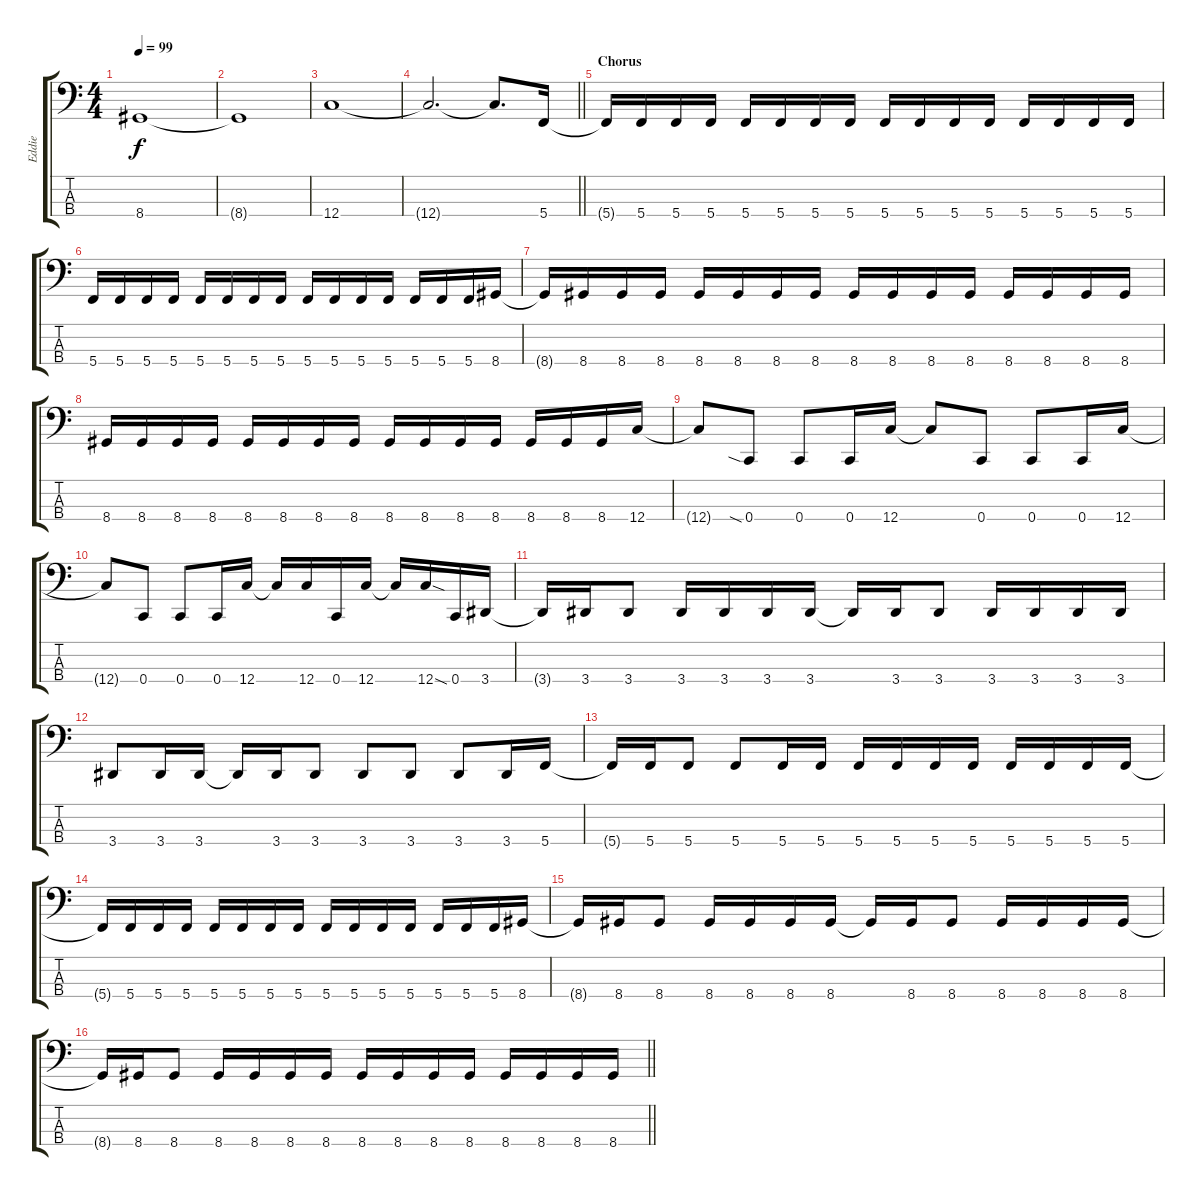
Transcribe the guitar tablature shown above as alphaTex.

\track ("Eddie" "Eddie") {instrument electricbasspick}
\staff {score tabs}
\tuning (F2 C2 G1 C1) {hide}
\ts (4 4)
\tempo 99
\clef f4
\ks c
8.4.1{dy f} |
8.4{t}.1 |
12.4.1 |
\barLineRight lightlight
12.4{t}.2{d} 12.4{t}.8{d} 5.4.16 |
\section ("" "Chorus")
5.4{t}.16 5.4.16 5.4.16 5.4.16 5.4.16 5.4.16 5.4.16 5.4.16 5.4.16 5.4.16 5.4.16 5.4.16 5.4.16 5.4.16 5.4.16 5.4.16 |
5.4.16 5.4.16 5.4.16 5.4.16 5.4.16 5.4.16 5.4.16 5.4.16 5.4.16 5.4.16 5.4.16 5.4.16 5.4.16 5.4.16 5.4.16 8.4.16 |
8.4{t}.16 8.4.16 8.4.16 8.4.16 8.4.16 8.4.16 8.4.16 8.4.16 8.4.16 8.4.16 8.4.16 8.4.16 8.4.16 8.4.16 8.4.16 8.4.16 |
8.4.16 8.4.16 8.4.16 8.4.16 8.4.16 8.4.16 8.4.16 8.4.16 8.4.16 8.4.16 8.4.16 8.4.16 8.4.16 8.4.16 8.4.16 12.4.16 |
12.4{t}.8 0.4{sia}.8 0.4.8 0.4.16 12.4.16 12.4{t}.8 0.4.8 0.4.8 0.4.16 12.4.16 |
12.4{t}.8 0.4.8 0.4.8 0.4.16 12.4.16 12.4{t}.16 12.4.16 0.4.16 12.4.16 12.4{t}.16 12.4{sod}.16 0.4.16 3.4.16 |
3.4{t}.16 3.4.16 3.4.8 3.4.16 3.4.16 3.4.16 3.4.16 3.4{t}.16 3.4.16 3.4.8 3.4.16 3.4.16 3.4.16 3.4.16 |
3.4.8 3.4.16 3.4.16 3.4{t}.16 3.4.16 3.4.8 3.4.8 3.4.8 3.4.8 3.4.16 5.4.16 |
5.4{t}.16 5.4.16 5.4.8 5.4.8 5.4.16 5.4.16 5.4.16 5.4.16 5.4.16 5.4.16 5.4.16 5.4.16 5.4.16 5.4.16 |
5.4{t}.16 5.4.16 5.4.16 5.4.16 5.4.16 5.4.16 5.4.16 5.4.16 5.4.16 5.4.16 5.4.16 5.4.16 5.4.16 5.4.16 5.4.16 8.4.16 |
8.4{t}.16 8.4.16 8.4.8 8.4.16 8.4.16 8.4.16 8.4.16 8.4{t}.16 8.4.16 8.4.8 8.4.16 8.4.16 8.4.16 8.4.16 |
\barLineRight lightlight
8.4{t}.16 8.4.16 8.4.8 8.4.16 8.4.16 8.4.16 8.4.16 8.4.16 8.4.16 8.4.16 8.4.16 8.4.16 8.4.16 8.4.16 8.4.16
